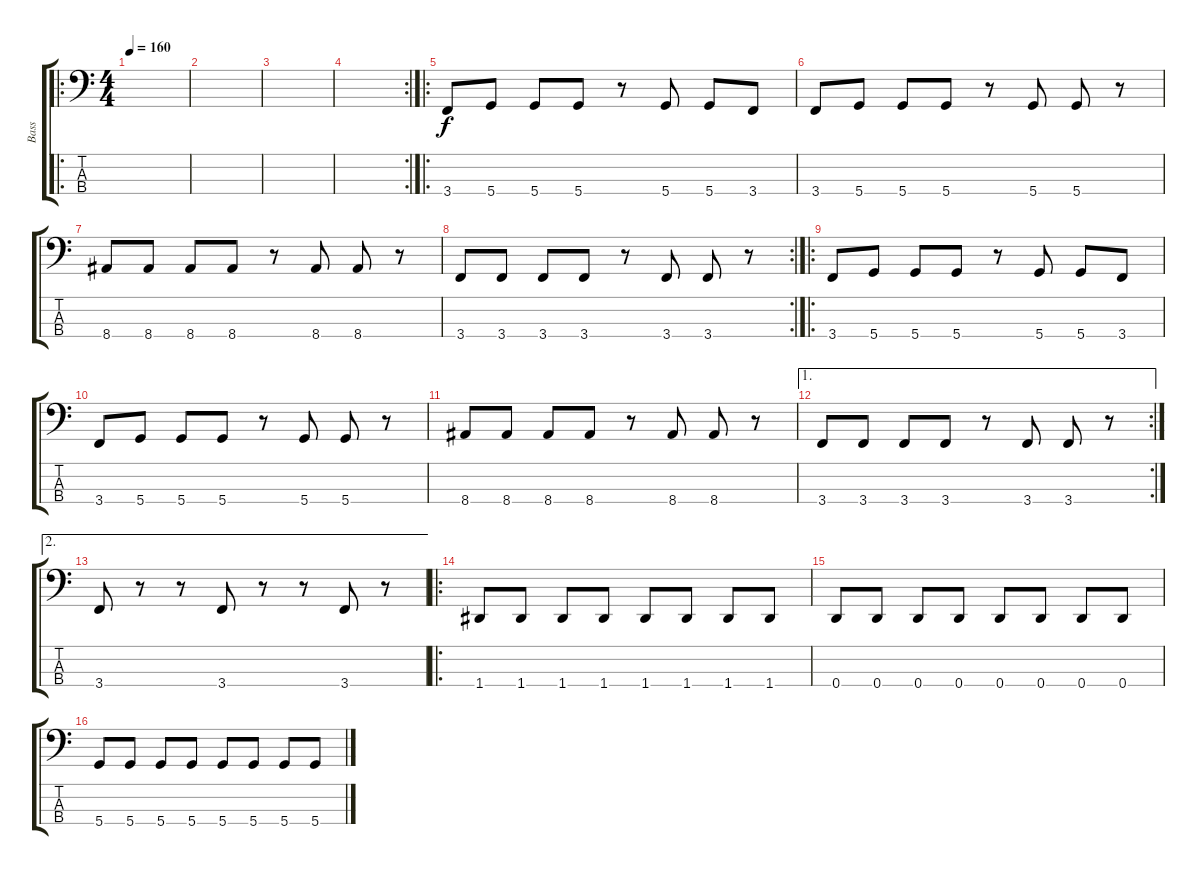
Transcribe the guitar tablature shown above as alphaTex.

\track ("Bass" "Bass") {instrument electricbassfinger}
\staff {score tabs}
\tuning (G2 D2 A1 D1) {hide}
\ro
\ts (4 4)
\tempo 160
\clef f4
\ks c
|
|
|
\rc 2
|
\ro
3.4.8 5.4.8 5.4.8 5.4.8 r.8 5.4.8 5.4.8 3.4.8 |
3.4.8 5.4.8 5.4.8 5.4.8 r.8 5.4.8 5.4.8 r.8 |
8.4.8 8.4.8 8.4.8 8.4.8 r.8 8.4.8 8.4.8 r.8 |
\rc 2
3.4.8 3.4.8 3.4.8 3.4.8 r.8 3.4.8 3.4.8 r.8 |
\ro
3.4.8 5.4.8 5.4.8 5.4.8 r.8 5.4.8 5.4.8 3.4.8 |
3.4.8 5.4.8 5.4.8 5.4.8 r.8 5.4.8 5.4.8 r.8 |
8.4.8 8.4.8 8.4.8 8.4.8 r.8 8.4.8 8.4.8 r.8 |
\ae 1
\rc 2
3.4.8 3.4.8 3.4.8 3.4.8 r.8 3.4.8 3.4.8 r.8 |
\ae 2
3.4.8 r.8 r.8 3.4.8 r.8 r.8 3.4.8 r.8 |
\ro
1.4.8 1.4.8 1.4.8 1.4.8 1.4.8 1.4.8 1.4.8 1.4.8 |
0.4.8 0.4.8 0.4.8 0.4.8 0.4.8 0.4.8 0.4.8 0.4.8 |
5.4.8 5.4.8 5.4.8 5.4.8 5.4.8 5.4.8 5.4.8 5.4.8
